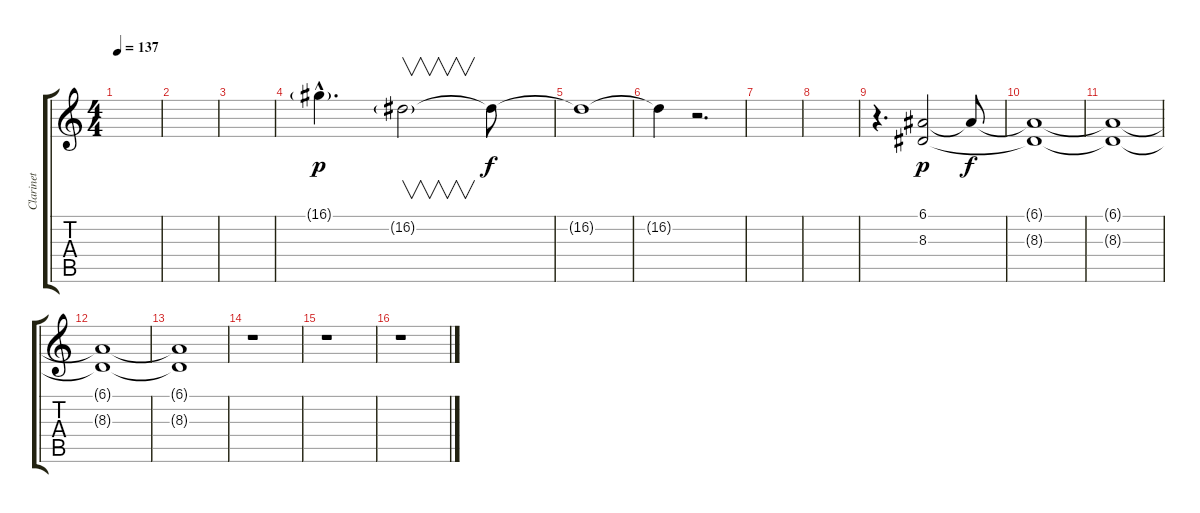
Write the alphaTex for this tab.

\track ("Clarinet" "Clarinet") {instrument clarinet}
\staff {score tabs}
\tuning (E4 B3 G3 D3 A2 E2) {hide}
\ts (4 4)
\tempo 137
\clef g2
\ks c
|
|
|
16.1{g hac}.4{d dy p} 16.2{g}.2{v} 16.2{t}.8{dy f} |
16.2{t}.1 |
16.2{t}.4 r.2{d} |
|
|
r.4{d} (6.1 8.3).2{dy p volume 9} 6.1{t}.8{dy f} |
(6.1{t} 8.3{t}).1 |
(6.1{t} 8.3{t}).1 |
(6.1{t} 8.3{t}).1 |
(6.1{t} 8.3{t}).1 |
r.1 |
r.1 |
r.1
